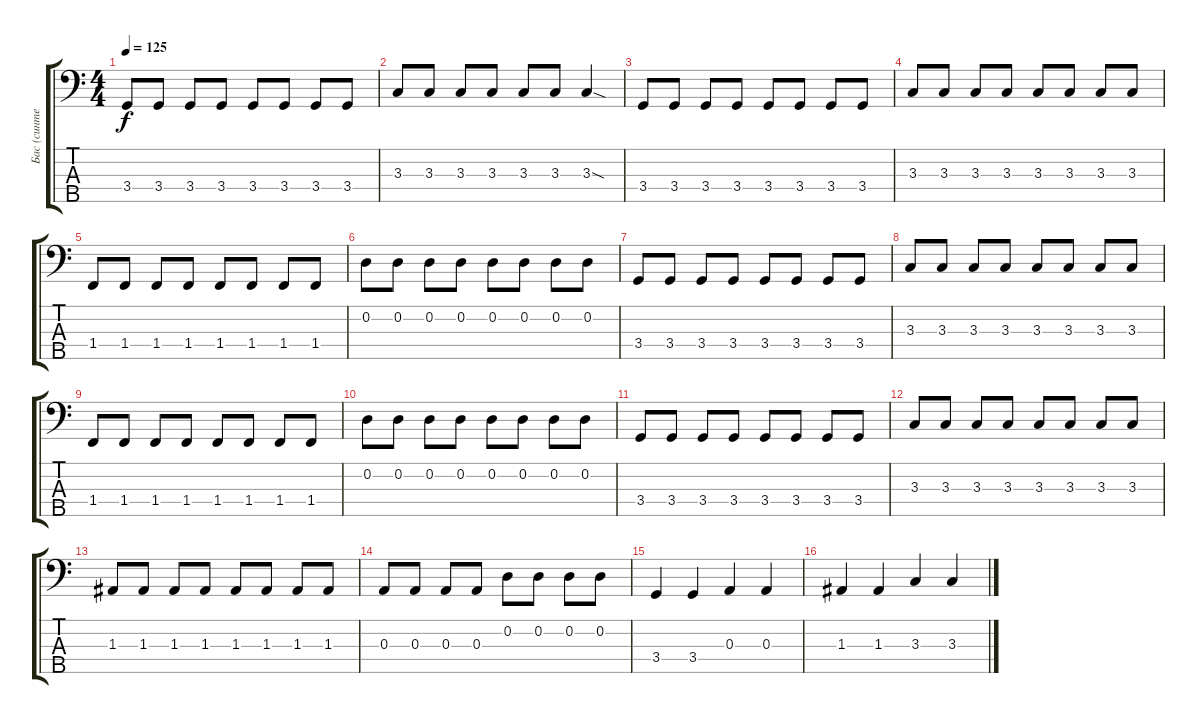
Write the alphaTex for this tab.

\track ("Бас (синтез. + бас-гитара)" "Бас (синте") {instrument slapbass2}
\staff {score tabs}
\tuning (G2 D2 A1 E1 B0) {hide}
\ts (4 4)
\tempo 125
\clef f4
\ks c
3.4.8{dy f} 3.4.8 3.4.8 3.4.8 3.4.8 3.4.8 3.4.8 3.4.8 |
3.3.8 3.3.8 3.3.8 3.3.8 3.3.8 3.3.8 3.3{sod}.4 |
3.4.8 3.4.8 3.4.8 3.4.8 3.4.8 3.4.8 3.4.8 3.4.8 |
3.3.8 3.3.8 3.3.8 3.3.8 3.3.8 3.3.8 3.3.8 3.3.8 |
1.4.8 1.4.8 1.4.8 1.4.8 1.4.8 1.4.8 1.4.8 1.4.8 |
0.2.8 0.2.8 0.2.8 0.2.8 0.2.8 0.2.8 0.2.8 0.2.8 |
3.4.8 3.4.8 3.4.8 3.4.8 3.4.8 3.4.8 3.4.8 3.4.8 |
3.3.8 3.3.8 3.3.8 3.3.8 3.3.8 3.3.8 3.3.8 3.3.8 |
1.4.8 1.4.8 1.4.8 1.4.8 1.4.8 1.4.8 1.4.8 1.4.8 |
0.2.8 0.2.8 0.2.8 0.2.8 0.2.8 0.2.8 0.2.8 0.2.8 |
3.4.8 3.4.8 3.4.8 3.4.8 3.4.8 3.4.8 3.4.8 3.4.8 |
3.3.8 3.3.8 3.3.8 3.3.8 3.3.8 3.3.8 3.3.8 3.3.8 |
1.3.8 1.3.8 1.3.8 1.3.8 1.3.8 1.3.8 1.3.8 1.3.8 |
0.3.8 0.3.8 0.3.8 0.3.8 0.2.8 0.2.8 0.2.8 0.2.8 |
3.4.4 3.4.4 0.3.4 0.3.4 |
1.3.4 1.3.4 3.3.4 3.3.4
